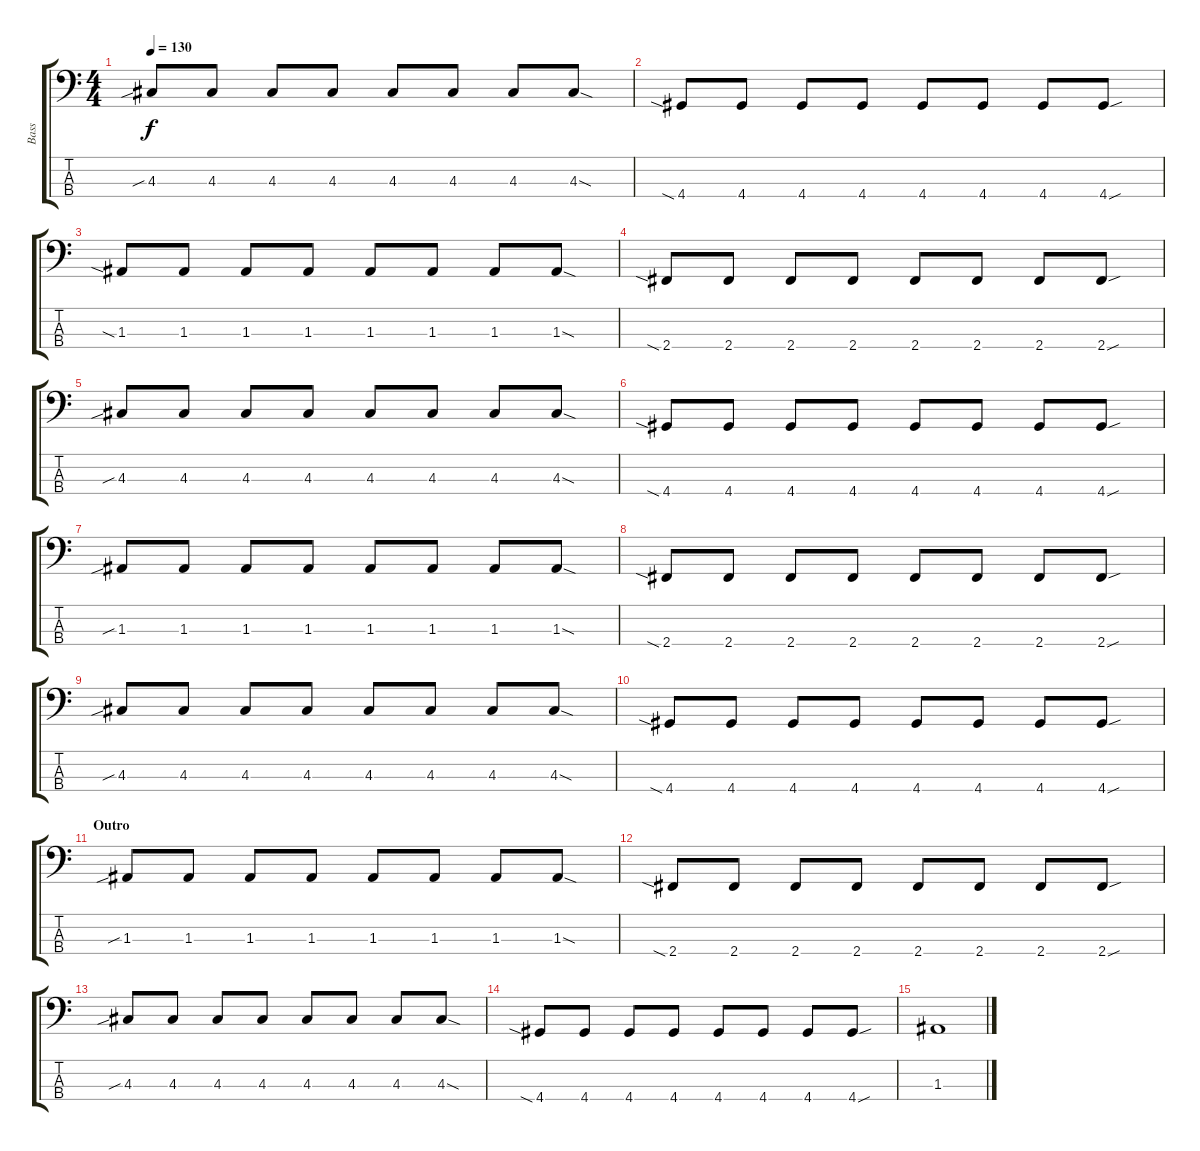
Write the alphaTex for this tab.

\track ("Bass" "Bass") {instrument electricbasspick}
\staff {score tabs}
\tuning (G2 D2 A1 E1) {hide}
\ts (4 4)
\tempo 130
\clef f4
\ks c
4.3{sib}.8{dy f} 4.3.8 4.3.8 4.3.8 4.3.8 4.3.8 4.3.8 4.3{sod}.8 |
4.4{sia}.8 4.4.8 4.4.8 4.4.8 4.4.8 4.4.8 4.4.8 4.4{sou}.8 |
1.3{sia}.8 1.3.8 1.3.8 1.3.8 1.3.8 1.3.8 1.3.8 1.3{sod}.8 |
2.4{sia}.8 2.4.8 2.4.8 2.4.8 2.4.8 2.4.8 2.4.8 2.4{sou}.8 |
4.3{sib}.8 4.3.8 4.3.8 4.3.8 4.3.8 4.3.8 4.3.8 4.3{sod}.8 |
4.4{sia}.8 4.4.8 4.4.8 4.4.8 4.4.8 4.4.8 4.4.8 4.4{sou}.8 |
1.3{sib}.8 1.3.8 1.3.8 1.3.8 1.3.8 1.3.8 1.3.8 1.3{sod}.8 |
2.4{sia}.8 2.4.8 2.4.8 2.4.8 2.4.8 2.4.8 2.4.8 2.4{sou}.8 |
4.3{sib}.8 4.3.8 4.3.8 4.3.8 4.3.8 4.3.8 4.3.8 4.3{sod}.8 |
4.4{sia}.8 4.4.8 4.4.8 4.4.8 4.4.8 4.4.8 4.4.8 4.4{sou}.8 |
\section ("" "Outro")
1.3{sib}.8 1.3.8 1.3.8 1.3.8 1.3.8 1.3.8 1.3.8 1.3{sod}.8 |
2.4{sia}.8 2.4.8 2.4.8 2.4.8 2.4.8 2.4.8 2.4.8 2.4{sou}.8 |
4.3{sib}.8 4.3.8 4.3.8 4.3.8 4.3.8 4.3.8 4.3.8 4.3{sod}.8 |
4.4{sia}.8 4.4.8 4.4.8 4.4.8 4.4.8 4.4.8 4.4.8 4.4{sou}.8 |
1.3.1
